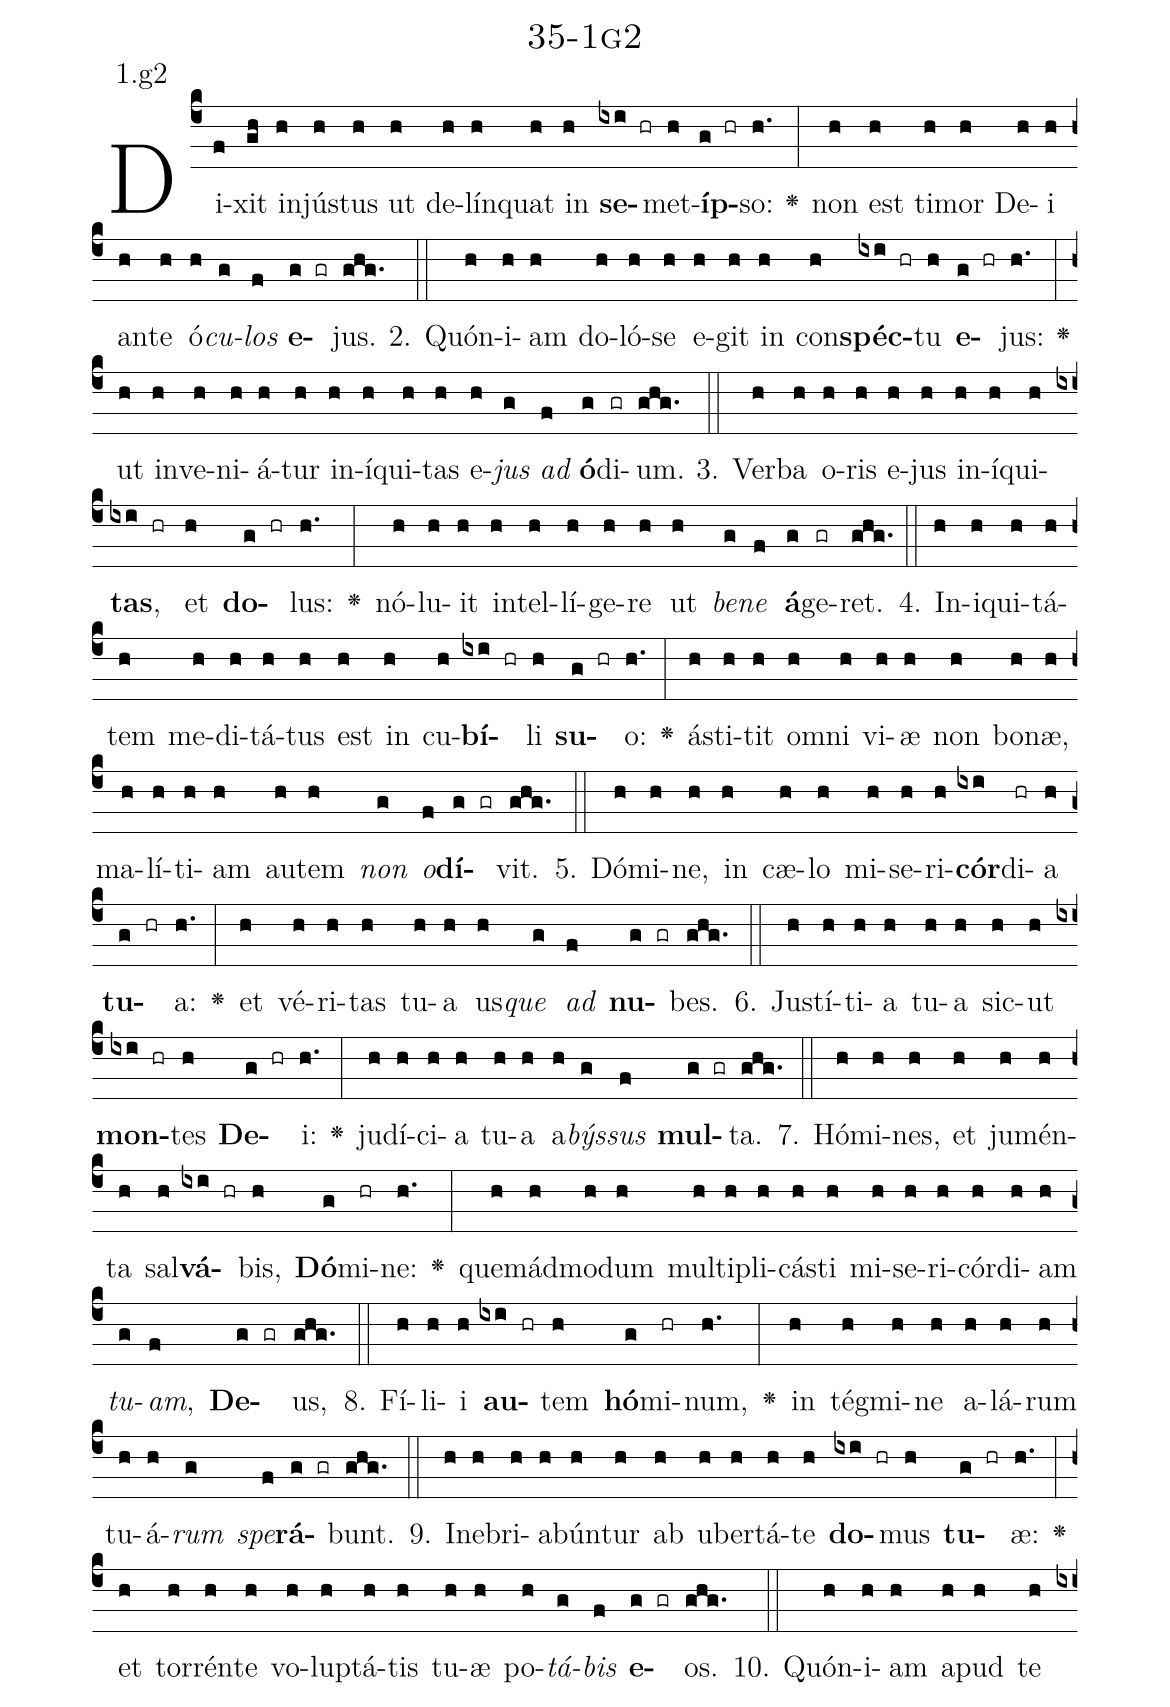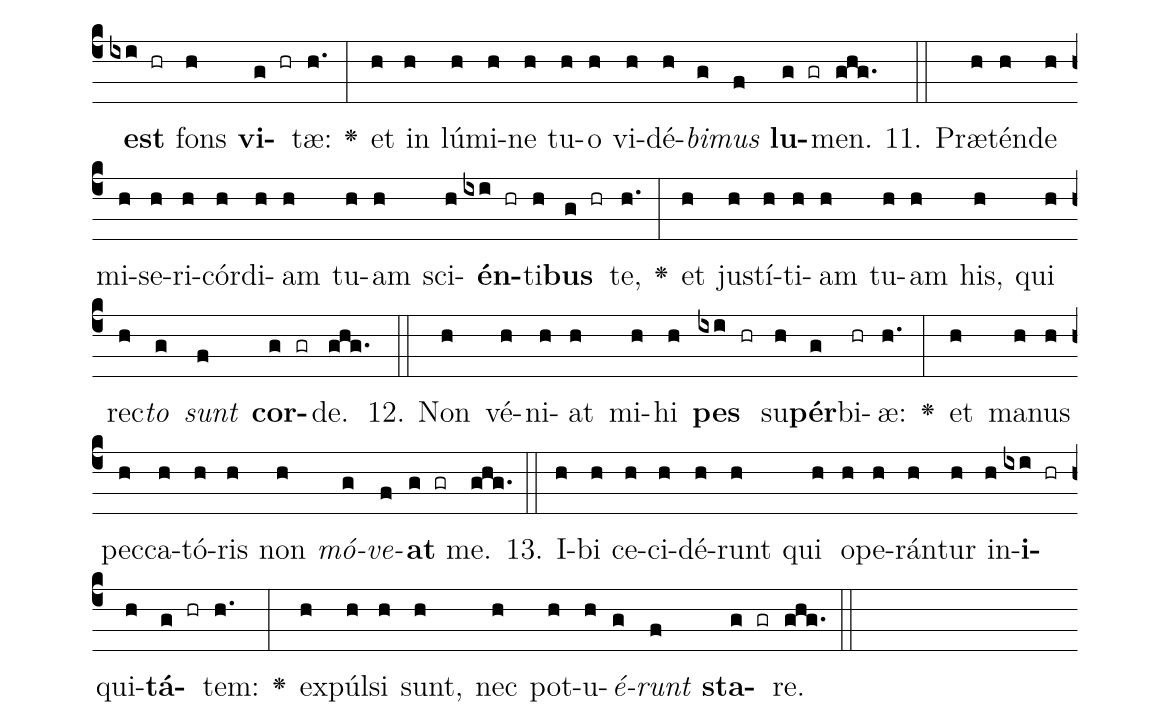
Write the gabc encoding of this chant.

name: 35-1g2;
annotation: 1.g2;
%%
(c4)Di(f)xit(gh) in(h)jús(h)tus(h) ut(h) de(h)lín(h)quat(h) in(h) <b>se</b>(ixi hr)met(h)<b>íp</b>(g hr)so:(h.) <v>\greheightstar</v>(:) non(h) est(h) ti(h)mor(h) De(h)i(h) an(h)te(h) ó(h)<i>cu</i>(g)<i>los</i>(f) <b>e</b>(g gr)jus.(ghg.) (::)
2. Quón(h)i(h)am(h) do(h)ló(h)se(h) e(h)git(h) in(h) con(h)<b>spéc</b>(ixi hr)tu(h) <b>e</b>(g hr)jus:(h.) <v>\greheightstar</v>(:) ut(h) in(h)ve(h)ni(h)á(h)tur(h) in(h)í(h)qui(h)tas(h) e(h)<i>jus</i>(g) <i>ad</i>(f) <b>ó</b>(g)di(gr)um.(ghg.) (::)
3. Ver(h)ba(h) o(h)ris(h) e(h)jus(h) in(h)í(h)qui(h)<b>tas</b>,(ixi hr) et(h) <b>do</b>(g hr)lus:(h.) <v>\greheightstar</v>(:) nó(h)lu(h)it(h) in(h)tel(h)lí(h)ge(h)re(h) ut(h) <i>be</i>(g)<i>ne</i>(f) <b>á</b>(g)ge(gr)ret.(ghg.) (::)
4. In(h)i(h)qui(h)tá(h)tem(h) me(h)di(h)tá(h)tus(h) est(h) in(h) cu(h)<b>bí</b>(ixi hr)li(h) <b>su</b>(g hr)o:(h.) <v>\greheightstar</v>(:) á(h)sti(h)tit(h) om(h)ni(h) vi(h)æ(h) non(h) bo(h)næ,(h) ma(h)lí(h)ti(h)am(h) au(h)tem(h) <i>non</i>(g) <i>o</i>(f)<b>dí</b>(g gr)vit.(ghg.) (::)
5. Dó(h)mi(h)ne,(h) in(h) cæ(h)lo(h) mi(h)se(h)ri(h)<b>cór</b>(ixi)di(hr)a(h) <b>tu</b>(g hr)a:(h.) <v>\greheightstar</v>(:) et(h) vé(h)ri(h)tas(h) tu(h)a(h) us(h)<i>que</i>(g) <i>ad</i>(f) <b>nu</b>(g gr)bes.(ghg.) (::)
6. Jus(h)tí(h)ti(h)a(h) tu(h)a(h) sic(h)ut(h) <b>mon</b>(ixi hr)tes(h) <b>De</b>(g hr)i:(h.) <v>\greheightstar</v>(:) ju(h)dí(h)ci(h)a(h) tu(h)a(h) a(h)<i>býs</i>(g)<i>sus</i>(f) <b>mul</b>(g gr)ta.(ghg.) (::)
7. Hó(h)mi(h)nes,(h) et(h) ju(h)mén(h)ta(h) sal(h)<b>vá</b>(ixi hr)bis,(h) <b>Dó</b>(g)mi(hr)ne:(h.) <v>\greheightstar</v>(:) quem(h)ád(h)mo(h)dum(h) mul(h)ti(h)pli(h)cás(h)ti(h) mi(h)se(h)ri(h)cór(h)di(h)am(h) <i>tu</i>(g)<i>am</i>,(f) <b>De</b>(g gr)us,(ghg.) (::)
8. Fí(h)li(h)i(h) <b>au</b>(ixi hr)tem(h) <b>hó</b>(g)mi(hr)num,(h.) <v>\greheightstar</v>(:) in(h) tég(h)mi(h)ne(h) a(h)lá(h)rum(h) tu(h)á(h)<i>rum</i>(g) <i>spe</i>(f)<b>rá</b>(g gr)bunt.(ghg.) (::)
9. In(h)e(h)bri(h)a(h)bún(h)tur(h) ab(h) u(h)ber(h)tá(h)te(h) <b>do</b>(ixi hr)mus(h) <b>tu</b>(g hr)æ:(h.) <v>\greheightstar</v>(:) et(h) tor(h)rén(h)te(h) vo(h)lup(h)tá(h)tis(h) tu(h)æ(h) po(h)<i>tá</i>(g)<i>bis</i>(f) <b>e</b>(g gr)os.(ghg.) (::)
10. Quón(h)i(h)am(h) a(h)pud(h) te(h) <b>est</b>(ixi hr) fons(h) <b>vi</b>(g hr)tæ:(h.) <v>\greheightstar</v>(:) et(h) in(h) lú(h)mi(h)ne(h) tu(h)o(h) vi(h)dé(h)<i>bi</i>(g)<i>mus</i>(f) <b>lu</b>(g gr)men.(ghg.) (::)
11. Præ(h)tén(h)de(h) mi(h)se(h)ri(h)cór(h)di(h)am(h) tu(h)am(h) sci(h)<b>én</b>(ixi hr)ti(h)<b>bus</b>(g hr) te,(h.) <v>\greheightstar</v>(:) et(h) jus(h)tí(h)ti(h)am(h) tu(h)am(h) his,(h) qui(h) rec(h)<i>to</i>(g) <i>sunt</i>(f) <b>cor</b>(g gr)de.(ghg.) (::)
12. Non(h) vé(h)ni(h)at(h) mi(h)hi(h) <b>pes</b>(ixi hr) su(h)<b>pér</b>(g)bi(hr)æ:(h.) <v>\greheightstar</v>(:) et(h) ma(h)nus(h) pec(h)ca(h)tó(h)ris(h) non(h) <i>mó</i>(g)<i>ve</i>(f)<b>at</b>(g gr) me.(ghg.) (::)
13. I(h)bi(h) ce(h)ci(h)dé(h)runt(h) qui(h) o(h)pe(h)rán(h)tur(h) in(h)<b>i</b>(ixi hr)qui(h)<b>tá</b>(g hr)tem:(h.) <v>\greheightstar</v>(:) ex(h)púl(h)si(h) sunt,(h) nec(h) pot(h)u(h)<i>é</i>(g)<i>runt</i>(f) <b>sta</b>(g gr)re.(ghg.) (::)
